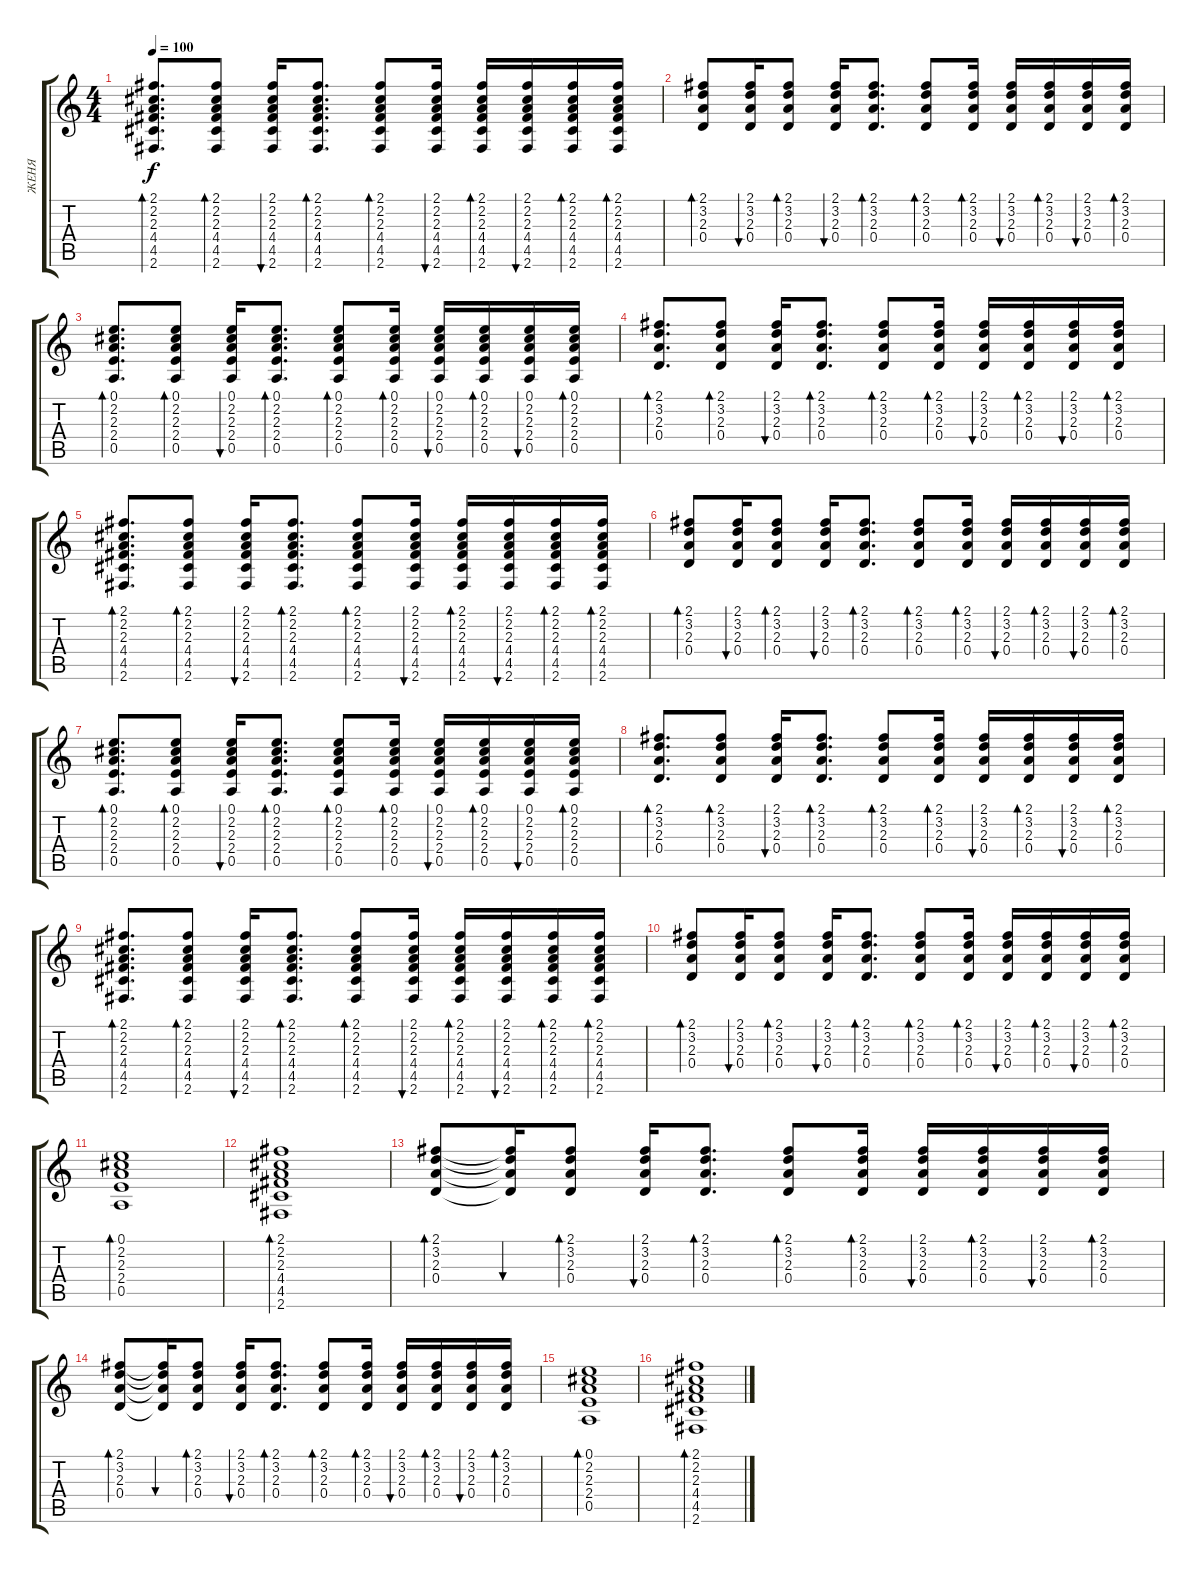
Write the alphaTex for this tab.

\track ("ЖЕНЯ" "ЖЕНЯ") {instrument acousticguitarsteel}
\staff {score tabs}
\tuning (E4 B3 G3 D3 A2 E2) {hide}
\ts (4 4)
\tempo 100
\clef g2
\ks c
(2.1 2.2 2.3 4.4 4.5 2.6).8{d bd 30 dy f} (2.1 2.2 2.3 4.4 4.5 2.6).8{bd 30} (2.1 2.2 2.3 4.4 4.5 2.6).16{bu 30} (2.1 2.2 2.3 4.4 4.5 2.6).8{d bd 30} (2.1 2.2 2.3 4.4 4.5 2.6).8{bd 30} (2.1 2.2 2.3 4.4 4.5 2.6).16{bu 30} (2.1 2.2 2.3 4.4 4.5 2.6).16{bd 30} (2.1 2.2 2.3 4.4 4.5 2.6).16{bu 30} (2.1 2.2 2.3 4.4 4.5 2.6).16{bd 30} (2.1 2.2 2.3 4.4 4.5 2.6).16{bd 30} |
(2.1 3.2 2.3 0.4).8{bd 30} (2.1 3.2 2.3 0.4).16{bu 30} (2.1 3.2 2.3 0.4).8{bd 30} (2.1 3.2 2.3 0.4).16{bu 30} (2.1 3.2 2.3 0.4).8{d bd 30} (2.1 3.2 2.3 0.4).8{bd 30} (2.1 3.2 2.3 0.4).16{bd 30} (2.1 3.2 2.3 0.4).16{bu 30} (2.1 3.2 2.3 0.4).16{bd 30} (2.1 3.2 2.3 0.4).16{bu 30} (2.1 3.2 2.3 0.4).16{bd 30} |
(0.1 2.2 2.3 2.4 0.5).8{d bd 30} (0.1 2.2 2.3 2.4 0.5).8{bd 30} (0.1 2.2 2.3 2.4 0.5).16{bu 30} (0.1 2.2 2.3 2.4 0.5).8{d bd 30} (0.1 2.2 2.3 2.4 0.5).8{bd 30} (0.1 2.2 2.3 2.4 0.5).16{bd 30} (0.1 2.2 2.3 2.4 0.5).16{bu 30} (0.1 2.2 2.3 2.4 0.5).16{bd 30} (0.1 2.2 2.3 2.4 0.5).16{bu 30} (0.1 2.2 2.3 2.4 0.5).16{bd 30} |
(2.1 3.2 2.3 0.4).8{d bd 30} (2.1 3.2 2.3 0.4).8{bd 30} (2.1 3.2 2.3 0.4).16{bu 30} (2.1 3.2 2.3 0.4).8{d bd 30} (2.1 3.2 2.3 0.4).8{bd 30} (2.1 3.2 2.3 0.4).16{bd 30} (2.1 3.2 2.3 0.4).16{bu 30} (2.1 3.2 2.3 0.4).16{bd 30} (2.1 3.2 2.3 0.4).16{bu 30} (2.1 3.2 2.3 0.4).16{bd 30} |
(2.1 2.2 2.3 4.4 4.5 2.6).8{d bd 30} (2.1 2.2 2.3 4.4 4.5 2.6).8{bd 30} (2.1 2.2 2.3 4.4 4.5 2.6).16{bu 30} (2.1 2.2 2.3 4.4 4.5 2.6).8{d bd 30} (2.1 2.2 2.3 4.4 4.5 2.6).8{bd 30} (2.1 2.2 2.3 4.4 4.5 2.6).16{bu 30} (2.1 2.2 2.3 4.4 4.5 2.6).16{bd 30} (2.1 2.2 2.3 4.4 4.5 2.6).16{bu 30} (2.1 2.2 2.3 4.4 4.5 2.6).16{bd 30} (2.1 2.2 2.3 4.4 4.5 2.6).16{bd 30} |
(2.1 3.2 2.3 0.4).8{bd 30} (2.1 3.2 2.3 0.4).16{bu 30} (2.1 3.2 2.3 0.4).8{bd 30} (2.1 3.2 2.3 0.4).16{bu 30} (2.1 3.2 2.3 0.4).8{d bd 30} (2.1 3.2 2.3 0.4).8{bd 30} (2.1 3.2 2.3 0.4).16{bd 30} (2.1 3.2 2.3 0.4).16{bu 30} (2.1 3.2 2.3 0.4).16{bd 30} (2.1 3.2 2.3 0.4).16{bu 30} (2.1 3.2 2.3 0.4).16{bd 30} |
(0.1 2.2 2.3 2.4 0.5).8{d bd 30} (0.1 2.2 2.3 2.4 0.5).8{bd 30} (0.1 2.2 2.3 2.4 0.5).16{bu 30} (0.1 2.2 2.3 2.4 0.5).8{d bd 30} (0.1 2.2 2.3 2.4 0.5).8{bd 30} (0.1 2.2 2.3 2.4 0.5).16{bd 30} (0.1 2.2 2.3 2.4 0.5).16{bu 30} (0.1 2.2 2.3 2.4 0.5).16{bd 30} (0.1 2.2 2.3 2.4 0.5).16{bu 30} (0.1 2.2 2.3 2.4 0.5).16{bd 30} |
(2.1 3.2 2.3 0.4).8{d bd 30} (2.1 3.2 2.3 0.4).8{bd 30} (2.1 3.2 2.3 0.4).16{bu 30} (2.1 3.2 2.3 0.4).8{d bd 30} (2.1 3.2 2.3 0.4).8{bd 30} (2.1 3.2 2.3 0.4).16{bd 30} (2.1 3.2 2.3 0.4).16{bu 30} (2.1 3.2 2.3 0.4).16{bd 30} (2.1 3.2 2.3 0.4).16{bu 30} (2.1 3.2 2.3 0.4).16{bd 30} |
(2.1 2.2 2.3 4.4 4.5 2.6).8{d bd 30} (2.1 2.2 2.3 4.4 4.5 2.6).8{bd 30} (2.1 2.2 2.3 4.4 4.5 2.6).16{bu 30} (2.1 2.2 2.3 4.4 4.5 2.6).8{d bd 30} (2.1 2.2 2.3 4.4 4.5 2.6).8{bd 30} (2.1 2.2 2.3 4.4 4.5 2.6).16{bu 30} (2.1 2.2 2.3 4.4 4.5 2.6).16{bd 30} (2.1 2.2 2.3 4.4 4.5 2.6).16{bu 30} (2.1 2.2 2.3 4.4 4.5 2.6).16{bd 30} (2.1 2.2 2.3 4.4 4.5 2.6).16{bd 30} |
(2.1 3.2 2.3 0.4).8{bd 30} (2.1 3.2 2.3 0.4).16{bu 30} (2.1 3.2 2.3 0.4).8{bd 30} (2.1 3.2 2.3 0.4).16{bu 30} (2.1 3.2 2.3 0.4).8{d bd 30} (2.1 3.2 2.3 0.4).8{bd 30} (2.1 3.2 2.3 0.4).16{bd 30} (2.1 3.2 2.3 0.4).16{bu 30} (2.1 3.2 2.3 0.4).16{bd 30} (2.1 3.2 2.3 0.4).16{bu 30} (2.1 3.2 2.3 0.4).16{bd 30} |
(0.1 2.2 2.3 2.4 0.5).1{bd 120} |
(2.1 2.2 2.3 4.4 4.5 2.6).1{bd 30} |
(2.1 3.2 2.3 0.4).8{bd 30} (2.1{t} 3.2{t} 2.3{t} 0.4{t}).16{bu 30} (2.1 3.2 2.3 0.4).8{bd 30} (2.1 3.2 2.3 0.4).16{bu 30} (2.1 3.2 2.3 0.4).8{d bd 30} (2.1 3.2 2.3 0.4).8{bd 30} (2.1 3.2 2.3 0.4).16{bd 30} (2.1 3.2 2.3 0.4).16{bu 30} (2.1 3.2 2.3 0.4).16{bd 30} (2.1 3.2 2.3 0.4).16{bu 30} (2.1 3.2 2.3 0.4).16{bd 30} |
(2.1 3.2 2.3 0.4).8{bd 30} (2.1{t} 3.2{t} 2.3{t} 0.4{t}).16{bu 30} (2.1 3.2 2.3 0.4).8{bd 30} (2.1 3.2 2.3 0.4).16{bu 30} (2.1 3.2 2.3 0.4).8{d bd 30} (2.1 3.2 2.3 0.4).8{bd 30} (2.1 3.2 2.3 0.4).16{bd 30} (2.1 3.2 2.3 0.4).16{bu 30} (2.1 3.2 2.3 0.4).16{bd 30} (2.1 3.2 2.3 0.4).16{bu 30} (2.1 3.2 2.3 0.4).16{bd 30} |
(0.1 2.2 2.3 2.4 0.5).1{bd 120} |
(2.1 2.2 2.3 4.4 4.5 2.6).1{bd 30}
